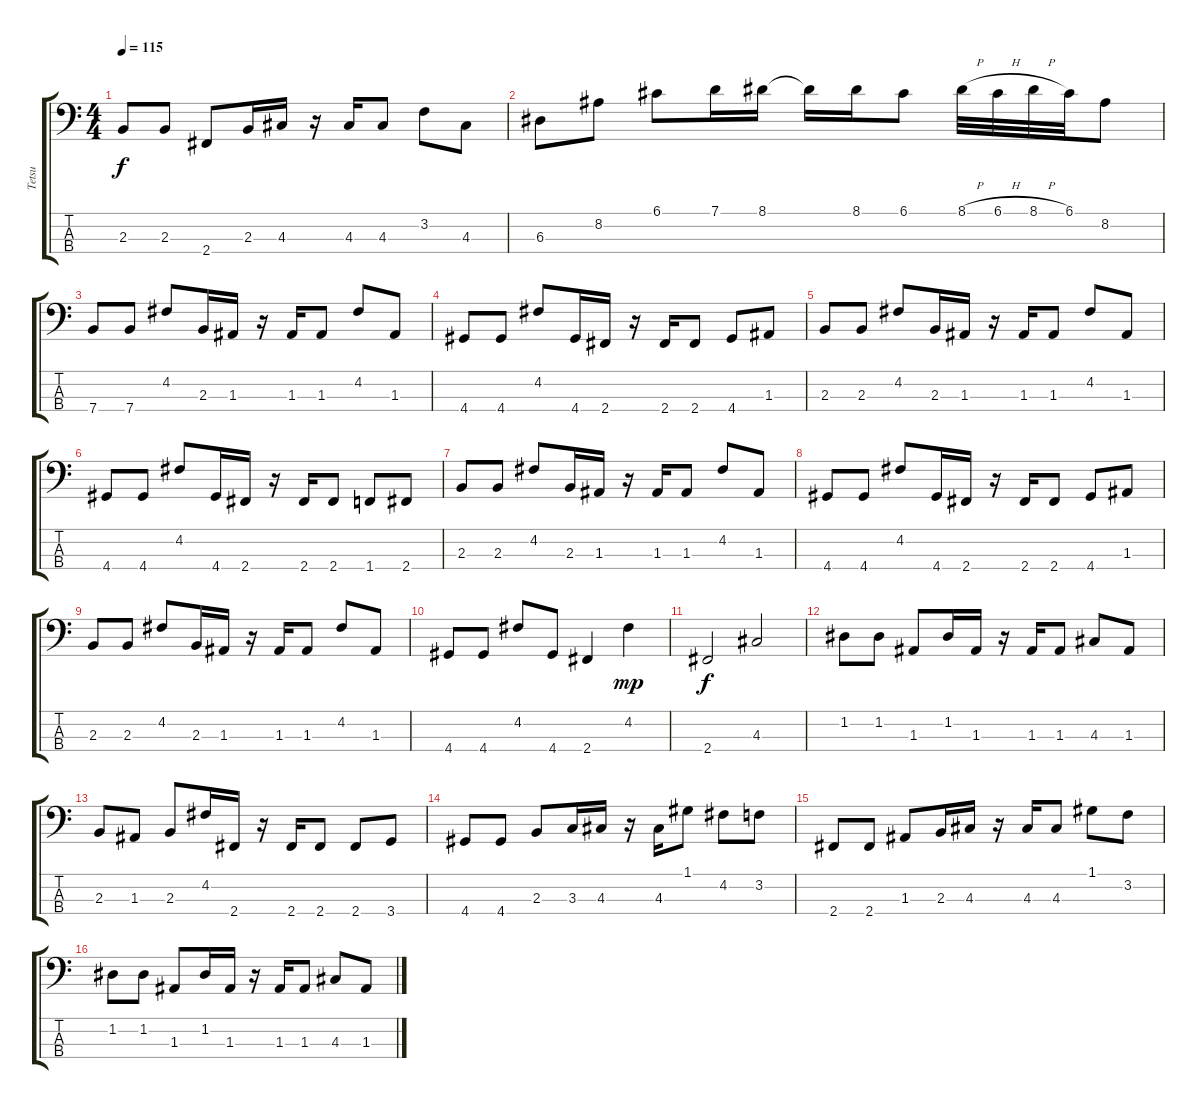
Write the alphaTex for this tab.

\track ("Tetsu" "Tetsu") {instrument electricbasspick}
\staff {score tabs}
\tuning (G2 D2 A1 E1) {hide}
\ts (4 4)
\tempo 115
\clef f4
\ks c
2.3.8{dy f} 2.3.8 2.4.8 2.3.16 4.3.16 r.16 4.3.16 4.3.8 3.2.8 4.3.8 |
6.3.8 8.2.8 6.1.8 7.1.16 8.1.16 8.1{t}.16 8.1.16 6.1.8 8.1{h}.32 6.1{h}.32 8.1{h}.32 6.1.32 8.2.8 |
7.4.8 7.4.8 4.2.8 2.3.16 1.3.16 r.16 1.3.16 1.3.8 4.2.8 1.3.8 |
4.4.8 4.4.8 4.2.8 4.4.16 2.4.16 r.16 2.4.16 2.4.8 4.4.8 1.3.8 |
2.3.8 2.3.8 4.2.8 2.3.16 1.3.16 r.16 1.3.16 1.3.8 4.2.8 1.3.8 |
4.4.8 4.4.8 4.2.8 4.4.16 2.4.16 r.16 2.4.16 2.4.8 1.4.8 2.4.8 |
2.3.8 2.3.8 4.2.8 2.3.16 1.3.16 r.16 1.3.16 1.3.8 4.2.8 1.3.8 |
4.4.8 4.4.8 4.2.8 4.4.16 2.4.16 r.16 2.4.16 2.4.8 4.4.8 1.3.8 |
2.3.8 2.3.8 4.2.8 2.3.16 1.3.16 r.16 1.3.16 1.3.8 4.2.8 1.3.8 |
4.4.8 4.4.8 4.2.8 4.4.8 2.4.4 4.2.4{dy mp} |
2.4.2{dy f} 4.3.2 |
1.2.8 1.2.8 1.3.8 1.2.16 1.3.16 r.16 1.3.16 1.3.8 4.3.8 1.3.8 |
2.3.8 1.3.8 2.3.8 4.2.16 2.4.16 r.16 2.4.16 2.4.8 2.4.8 3.4.8 |
4.4.8 4.4.8 2.3.8 3.3.16 4.3.16 r.16 4.3.16 1.1.8 4.2.8 3.2.8 |
2.4.8 2.4.8 1.3.8 2.3.16 4.3.16 r.16 4.3.16 4.3.8 1.1.8 3.2.8 |
1.2.8 1.2.8 1.3.8 1.2.16 1.3.16 r.16 1.3.16 1.3.8 4.3.8 1.3.8
